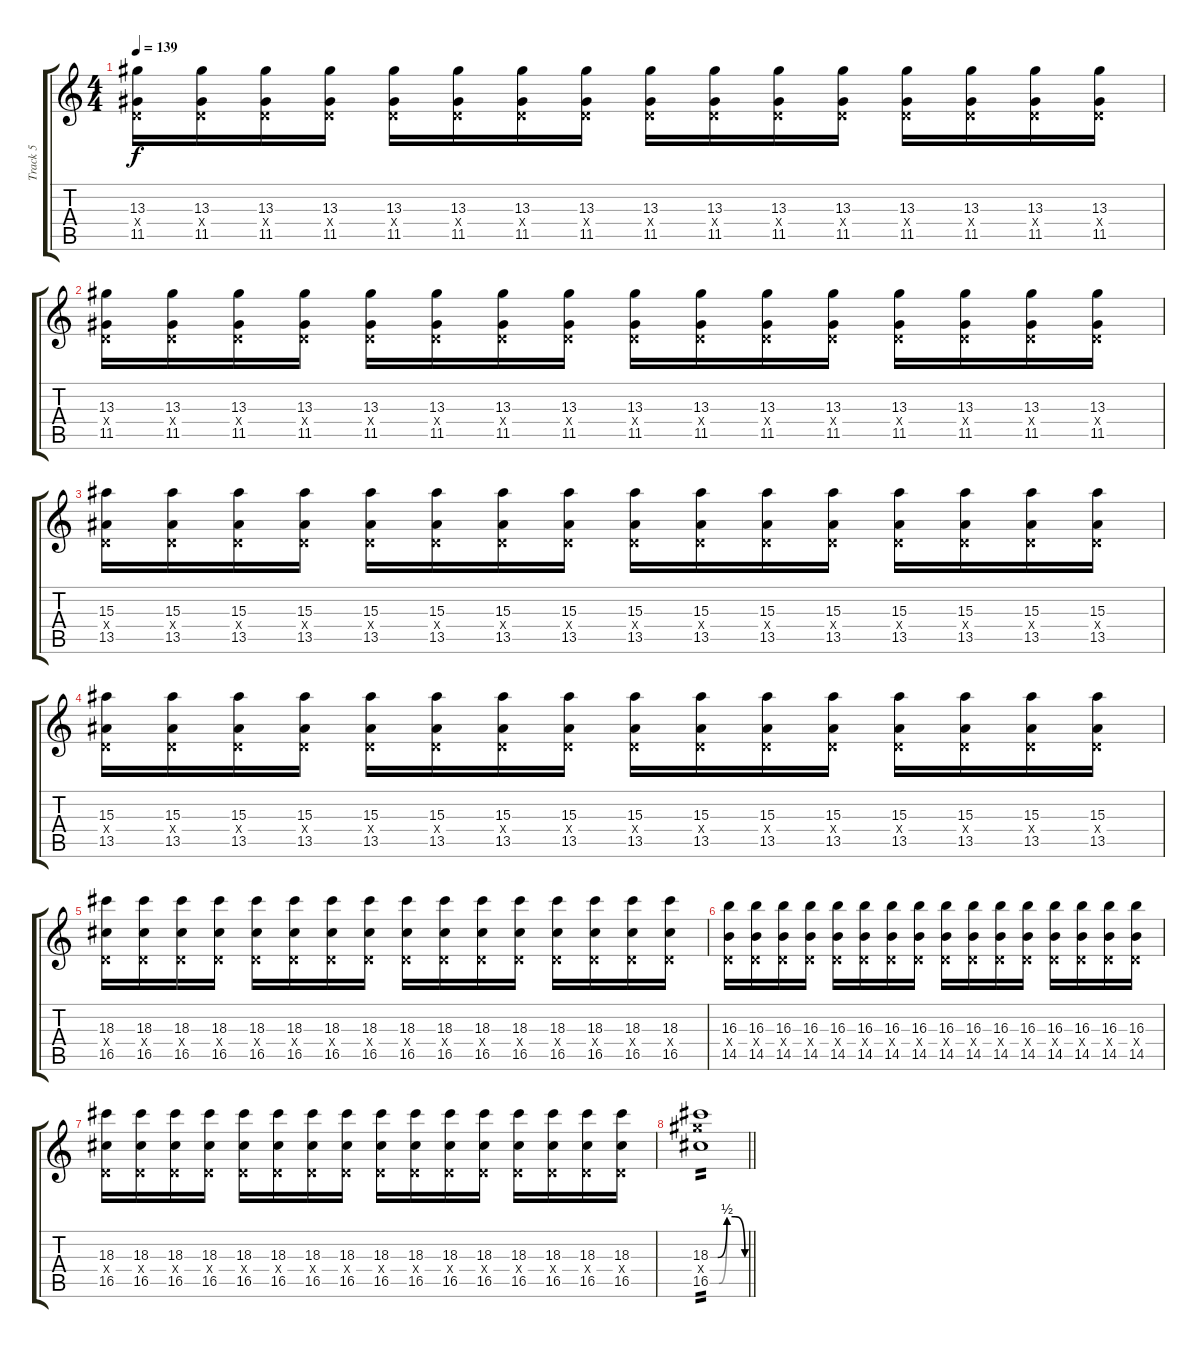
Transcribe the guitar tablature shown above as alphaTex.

\track ("Track 5" "Track 5") {instrument overdrivenguitar}
\staff {score tabs}
\tuning (E4 B3 G3 D3 A2 E2) {hide}
\ts (4 4)
\tempo 139
\clef g2
\ks c
(13.3 0.4{x} 11.5).16{dy f} (13.3 0.4{x} 11.5).16 (13.3 0.4{x} 11.5).16 (13.3 0.4{x} 11.5).16 (13.3 0.4{x} 11.5).16 (13.3 0.4{x} 11.5).16 (13.3 0.4{x} 11.5).16 (13.3 0.4{x} 11.5).16 (13.3 0.4{x} 11.5).16 (13.3 0.4{x} 11.5).16 (13.3 0.4{x} 11.5).16 (13.3 0.4{x} 11.5).16 (13.3 0.4{x} 11.5).16 (13.3 0.4{x} 11.5).16 (13.3 0.4{x} 11.5).16 (13.3 0.4{x} 11.5).16 |
(13.3 0.4{x} 11.5).16 (13.3 0.4{x} 11.5).16 (13.3 0.4{x} 11.5).16 (13.3 0.4{x} 11.5).16 (13.3 0.4{x} 11.5).16 (13.3 0.4{x} 11.5).16 (13.3 0.4{x} 11.5).16 (13.3 0.4{x} 11.5).16 (13.3 0.4{x} 11.5).16 (13.3 0.4{x} 11.5).16 (13.3 0.4{x} 11.5).16 (13.3 0.4{x} 11.5).16 (13.3 0.4{x} 11.5).16 (13.3 0.4{x} 11.5).16 (13.3 0.4{x} 11.5).16 (13.3 0.4{x} 11.5).16 |
(15.3 0.4{x} 13.5).16 (15.3 0.4{x} 13.5).16 (15.3 0.4{x} 13.5).16 (15.3 0.4{x} 13.5).16 (15.3 0.4{x} 13.5).16 (15.3 0.4{x} 13.5).16 (15.3 0.4{x} 13.5).16 (15.3 0.4{x} 13.5).16 (15.3 0.4{x} 13.5).16 (15.3 0.4{x} 13.5).16 (15.3 0.4{x} 13.5).16 (15.3 0.4{x} 13.5).16 (15.3 0.4{x} 13.5).16 (15.3 0.4{x} 13.5).16 (15.3 0.4{x} 13.5).16 (15.3 0.4{x} 13.5).16 |
(15.3 0.4{x} 13.5).16 (15.3 0.4{x} 13.5).16 (15.3 0.4{x} 13.5).16 (15.3 0.4{x} 13.5).16 (15.3 0.4{x} 13.5).16 (15.3 0.4{x} 13.5).16 (15.3 0.4{x} 13.5).16 (15.3 0.4{x} 13.5).16 (15.3 0.4{x} 13.5).16 (15.3 0.4{x} 13.5).16 (15.3 0.4{x} 13.5).16 (15.3 0.4{x} 13.5).16 (15.3 0.4{x} 13.5).16 (15.3 0.4{x} 13.5).16 (15.3 0.4{x} 13.5).16 (15.3 0.4{x} 13.5).16 |
(18.3 0.4{x} 16.5).16 (18.3 0.4{x} 16.5).16 (18.3 0.4{x} 16.5).16 (18.3 0.4{x} 16.5).16 (18.3 0.4{x} 16.5).16 (18.3 0.4{x} 16.5).16 (18.3 0.4{x} 16.5).16 (18.3 0.4{x} 16.5).16 (18.3 0.4{x} 16.5).16 (18.3 0.4{x} 16.5).16 (18.3 0.4{x} 16.5).16 (18.3 0.4{x} 16.5).16 (18.3 0.4{x} 16.5).16 (18.3 0.4{x} 16.5).16 (18.3 0.4{x} 16.5).16 (18.3 0.4{x} 16.5).16 |
(16.3 0.4{x} 14.5).16 (16.3 0.4{x} 14.5).16 (16.3 0.4{x} 14.5).16 (16.3 0.4{x} 14.5).16 (16.3 0.4{x} 14.5).16 (16.3 0.4{x} 14.5).16 (16.3 0.4{x} 14.5).16 (16.3 0.4{x} 14.5).16 (16.3 0.4{x} 14.5).16 (16.3 0.4{x} 14.5).16 (16.3 0.4{x} 14.5).16 (16.3 0.4{x} 14.5).16 (16.3 0.4{x} 14.5).16 (16.3 0.4{x} 14.5).16 (16.3 0.4{x} 14.5).16 (16.3 0.4{x} 14.5).16 |
(18.3 0.4{x} 16.5).16 (18.3 0.4{x} 16.5).16 (18.3 0.4{x} 16.5).16 (18.3 0.4{x} 16.5).16 (18.3 0.4{x} 16.5).16 (18.3 0.4{x} 16.5).16 (18.3 0.4{x} 16.5).16 (18.3 0.4{x} 16.5).16 (18.3 0.4{x} 16.5).16 (18.3 0.4{x} 16.5).16 (18.3 0.4{x} 16.5).16 (18.3 0.4{x} 16.5).16 (18.3 0.4{x} 16.5).16 (18.3 0.4{x} 16.5).16 (18.3 0.4{x} 16.5).16 (18.3 0.4{x} 16.5).16 |
\barLineRight lightlight
(18.3{be (custom 0 0 13 0 29 2 43 2 60 0)} 18.4{x} 16.5{be (custom 0 0 15 0 29 2 46 2 60 0)}).1{tp 2}
